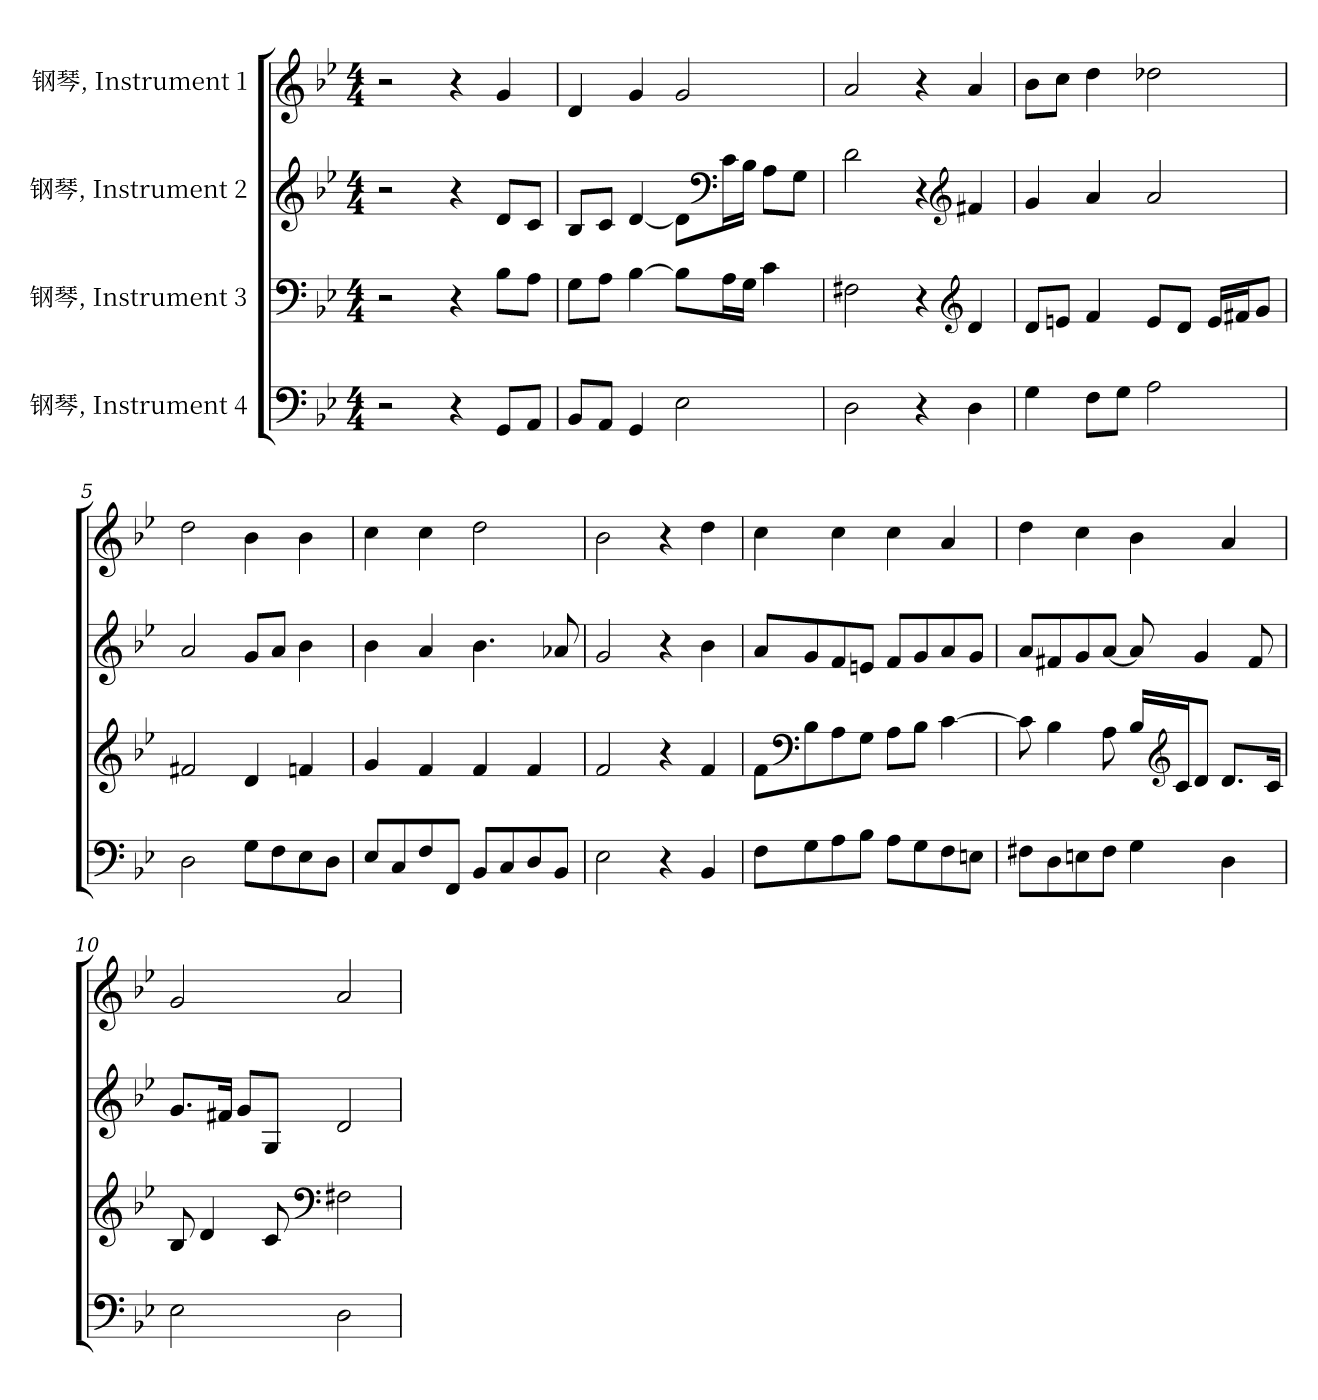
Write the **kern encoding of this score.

**kern	**kern	**kern	**kern
*part4	*part3	*part2	*part1
*staff4	*staff3	*staff2	*staff1
*I"钢琴, Instrument 4	*I"钢琴, Instrument 3	*I"钢琴, Instrument 2	*I"钢琴, Instrument 1
*clefF4	*clefF4	*clefG2	*clefG2
*k[b-e-]	*k[b-e-]	*k[b-e-]	*k[b-e-]
*M4/4	*M4/4	*M4/4	*M4/4
*MM96	*MM96	*MM96	*MM96
=1	=1	=1	=1
2r	2r	2r	2r
4r	4r	4r	4r
8GG/L	8B-\L	8d/L	4g/
8AA/J	8A\J	8c/J	.
=2	=2	=2	=2
8BB-/L	8G\L	8B-/L	4d/
8AA/J	8A\J	8c/J	.
4GG/	[4B-\	[4d/	4g/
2E-\	8B-\L]	8d\L]	2g/
*	*	*clefF4	*
.	16A\L	16c\L	.
.	16G\JJ	16B-\JJ	.
.	4c\	8A\L	.
.	.	8G\J	.
=3	=3	=3	=3
2D\	2F#X\	2d\	2a/
4r	4r	4r	4r
*	*clefG2	*clefG2	*
4D\	4d/	4f#X/	4a/
=4	=4	=4	=4
4G\	8d/L	4g/	8b-\L
.	8en/J	.	8cc\J
8F\L	4f/	4a/	4dd\
8G\J	.	.	.
2A\	8e/L	2a/	2dd-X\
.	8d/J	.	.
.	16e/LL	.	.
.	16f#X/J	.	.
.	8g/J	.	.
!!LO:LB:g=z
=5	=5	=5	=5
2D\	2f#X/	2a/	2dd\
8G\L	4d/	8g/L	4b-\
8F\	.	8a/J	.
8E-\	4fn/	4b-\	4b-\
8D\J	.	.	.
=6	=6	=6	=6
8E-/L	4g/	4b-\	4cc\
8C/	.	.	.
8F/	4f/	4a/	4cc\
8FF/J	.	.	.
8BB-/L	4f/	4.b-\	2dd\
8C/	.	.	.
8D/	4f/	.	.
8BB-/J	.	8a-X/	.
=7	=7	=7	=7
2E-\	2f/	2g/	2b-\
4r	4r	4r	4r
4BB-/	4f/	4b-\	4dd\
=8	=8	=8	=8
8F\L	8f\L	8a/L	4cc\
*	*clefF4	*	*
8G\	8B-\	8g/	.
8A\	8A\	8f/	4cc\
8B-\J	8G\J	8en/J	.
8A\L	8A\L	8f/L	4cc\
8G\	8B-\J	8g/	.
8F\	[4c\	8a/	4a/
8En\J	.	8g/J	.
!!LO:LB:g=z
=9	=9	=9	=9
8F#X\L	8c\]	8a/L	4dd\
8D\	4B-\	8f#X/	.
8En\	.	8g/	4cc\
8F#\J	8A\	[8a/J	.
4G\	16B-/LL	8a/]	4b-\
*	*clefG2	*	*
.	16c/J	.	.
.	8d/J	4g/	.
4D\	8.d/L	.	4a/
.	.	8f#/	.
.	16c/Jk	.	.
=10	=10	=10	=10
2E-\	8B-/	8.g/L	2g/
.	4d/	.	.
.	.	16f#X/Jk	.
.	.	8g/L	.
.	8c/	8G/J	.
*	*clefF4	*	*
2D\	2F#X\	2d/	2a/
=	=	=	=
*-	*-	*-	*-
